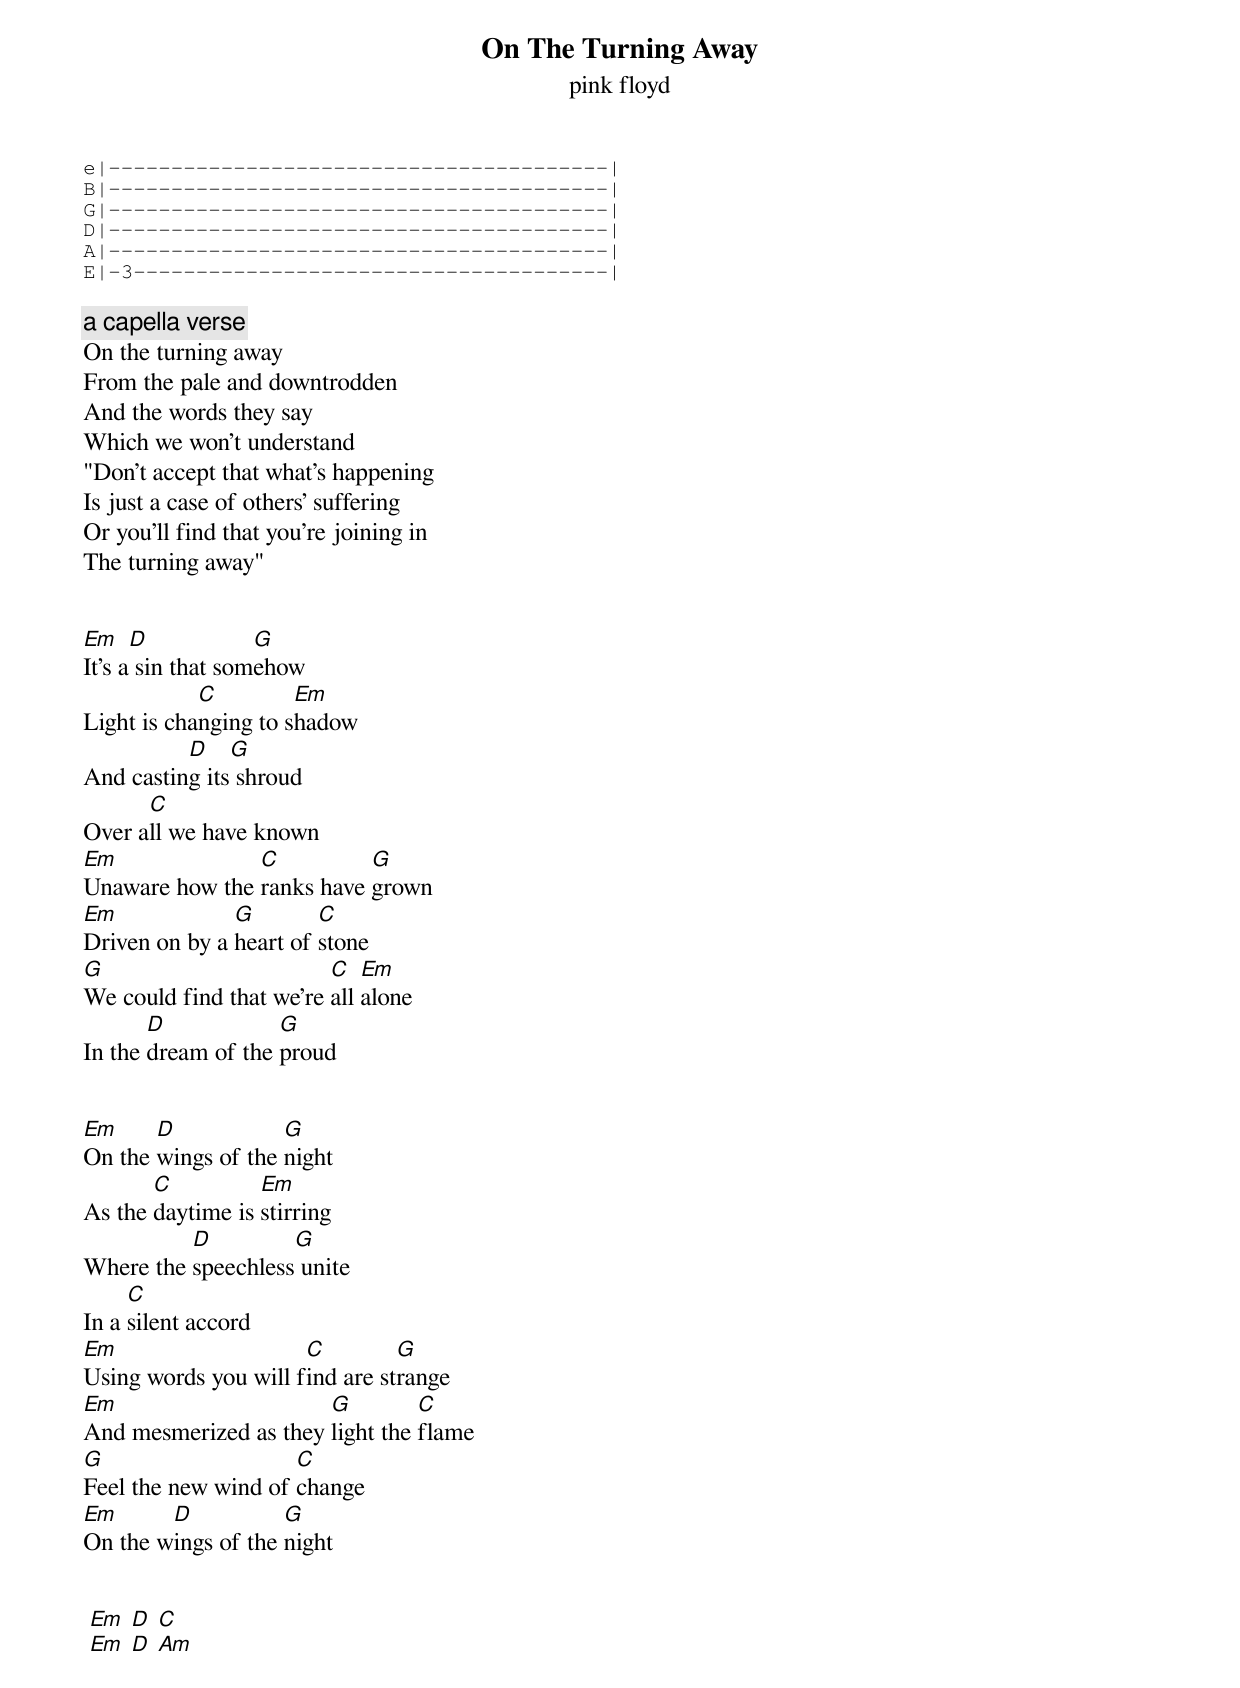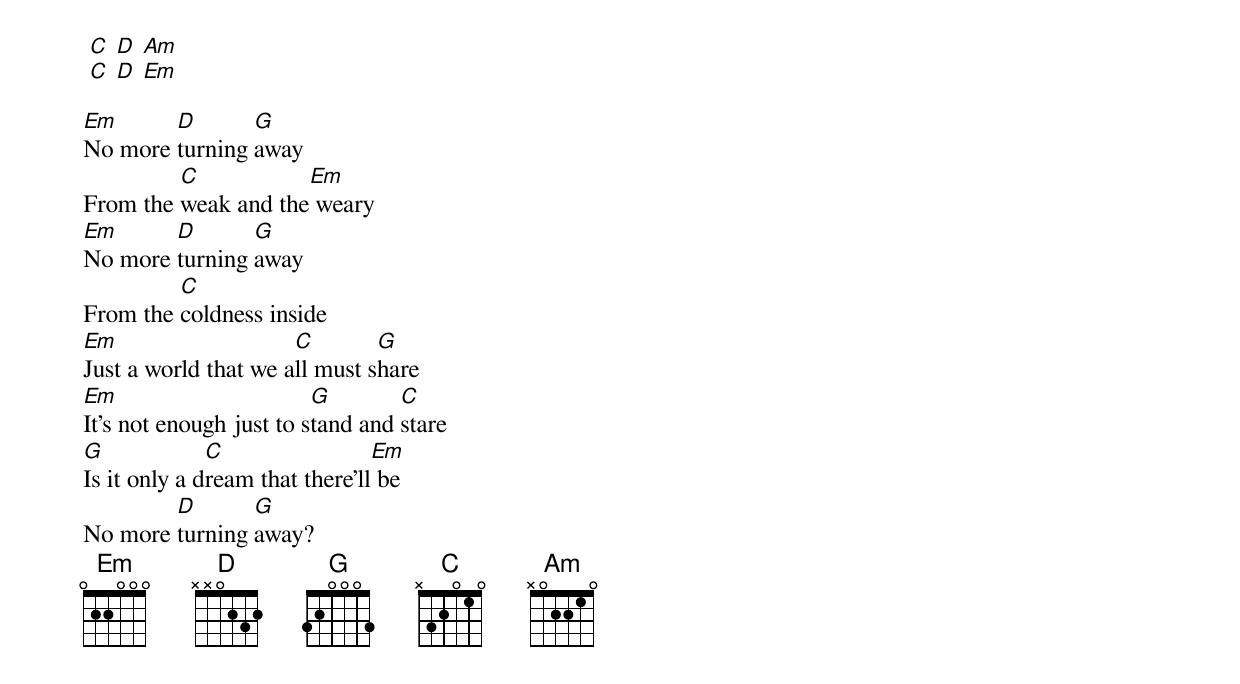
{title: On The Turning Away}
{subtitle: pink floyd}
{sot}
e|----------------------------------------|
B|----------------------------------------|
G|----------------------------------------|
D|----------------------------------------|
A|----------------------------------------|
E|-3--------------------------------------|
{eot}

{c:a capella verse}
On the turning away
From the pale and downtrodden
And the words they say
Which we won't understand
"Don't accept that what's happening
Is just a case of others' suffering
Or you'll find that you're joining in
The turning away"


[Em]It's a[D] sin that som[G]ehow
Light is cha[C]nging to s[Em]hadow
And castin[D]g its[G] shroud
Over a[C]ll we have known
[Em]Unaware how the [C]ranks have [G]grown
[Em]Driven on by a [G]heart of [C]stone
[G]We could find that we're [C]all [Em]alone
In the [D]dream of the [G]proud


[Em]On the [D]wings of the [G]night
As the [C]daytime is [Em]stirring
Where the [D]speechless[G] unite
In a [C]silent accord
[Em]Using words you will f[C]ind are st[G]range
[Em]And mesmerized as they [G]light the [C]flame
[G]Feel the new wind of [C]change
[Em]On the w[D]ings of the [G]night


 [Em] [D] [C]
 [Em] [D] [Am]
 [C] [D] [Am]
 [C] [D] [Em]

[Em]No more [D]turning [G]away
From the [C]weak and the[Em] weary
[Em]No more [D]turning [G]away
From the [C]coldness inside
[Em]Just a world that we a[C]ll must s[G]hare
[Em]It's not enough just to s[G]tand and [C]stare
[G]Is it only a d[C]ream that there'll[Em] be
No more [D]turning [G]away?
